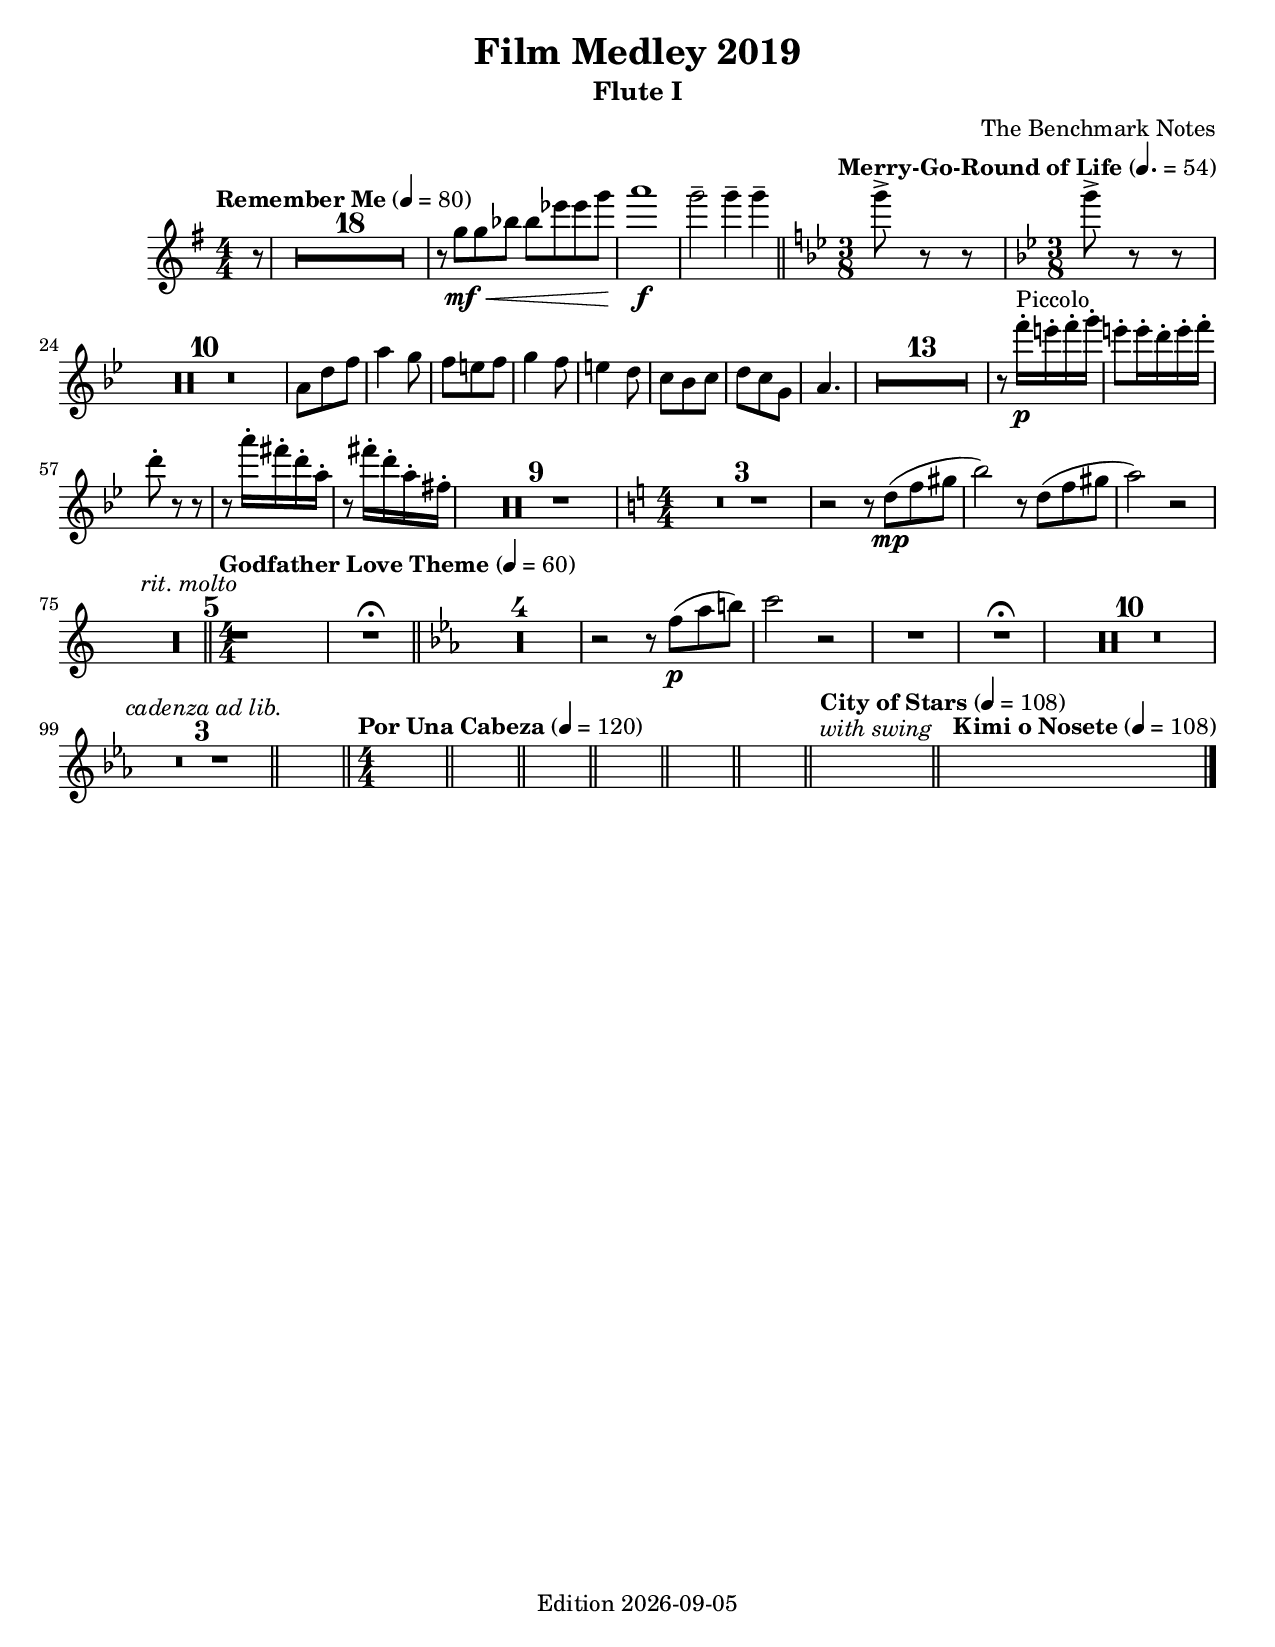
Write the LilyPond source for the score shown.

\version "2.18.2"
\include "header.ly"
\include "Tempo.ly"
\include "RememberMeNotes.ly"
\include "MerryGoRoundNotes.ly"
\include "GodfatherNotes.ly"

#(set-default-paper-size "letter")

\header {
  instrument = "Flute I"
}

\score {
  \new Staff {
    \clef treble
    \numericTimeSignature
    \compressFullBarRests
    \accidentalStyle modern-cautionary
    <<
      \removeWithTag #'single {
        \RememberMeFluteOne
        \MerryGoRoundFluteOne
        \GodfatherFluteOne
      }
      \Tempo
    >>
  }
}